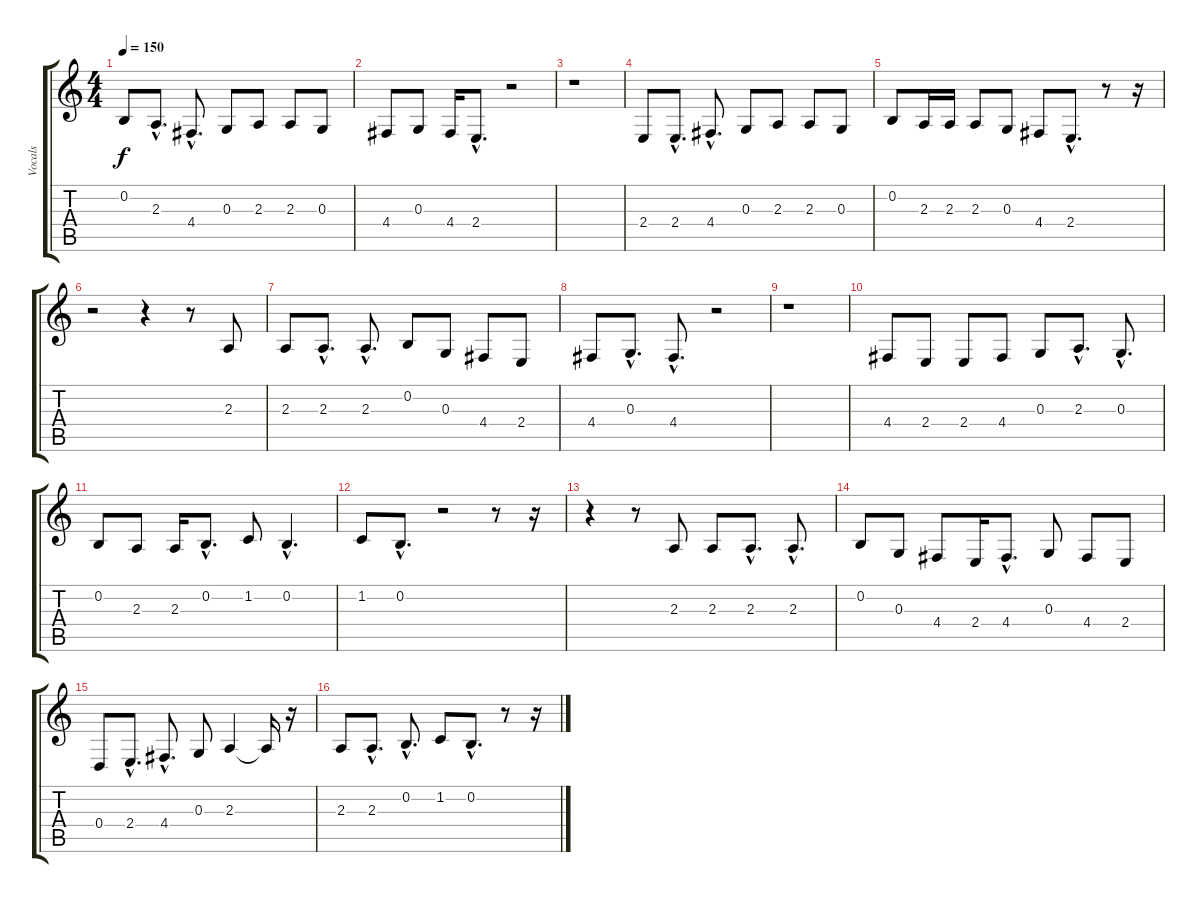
\track ("Vocals" "Vocals") {instrument synthvoice}
\staff {score tabs}
\tuning (E4 B3 G3 D3 A2 E2) {hide}
\ts (4 4)
\tempo 150
\clef g2
\ks c
0.2.8{dy f} 2.3{hac}.8{d} 4.4{hac}.8{d} 0.3.8 2.3.8 2.3.8 0.3.8 |
4.4.8 0.3.8 4.4.16 2.4{hac}.8{d} r.2 |
r.1 |
2.4.8 2.4{hac}.8{d} 4.4{hac}.8{d} 0.3.8 2.3.8 2.3.8 0.3.8 |
0.2.8 2.3.16 2.3.16 2.3.8 0.3.8 4.4.8 2.4{hac}.8{d} r.8 r.16 |
r.2 r.4 r.8 2.3.8 |
2.3.8 2.3{hac}.8{d} 2.3{hac}.8{d} 0.2.8 0.3.8 4.4.8 2.4.8 |
4.4.8 0.3{hac}.8{d} 4.4{hac}.8{d} r.2 |
r.1 |
4.4.8 2.4.8 2.4.8 4.4.8 0.3.8 2.3{hac}.8{d} 0.3{hac}.8{d} |
0.2.8 2.3.8 2.3.16 0.2{hac}.8{d} 1.2.8 0.2{hac}.4{d} |
1.2.8 0.2{hac}.8{d} r.2 r.8 r.16 |
r.4 r.8 2.3.8 2.3.8 2.3{hac}.8{d} 2.3{hac}.8{d} |
0.2.8 0.3.8 4.4.8 2.4.16 4.4{hac}.8{d} 0.3.8 4.4.8 2.4.8 |
0.4.8 2.4{hac}.8{d} 4.4{hac}.8{d} 0.3.8 2.3.4 2.3{t}.16 r.16 |
2.3.8 2.3{hac}.8{d} 0.2{hac}.8{d} 1.2.8 0.2{hac}.8{d} r.8 r.16
